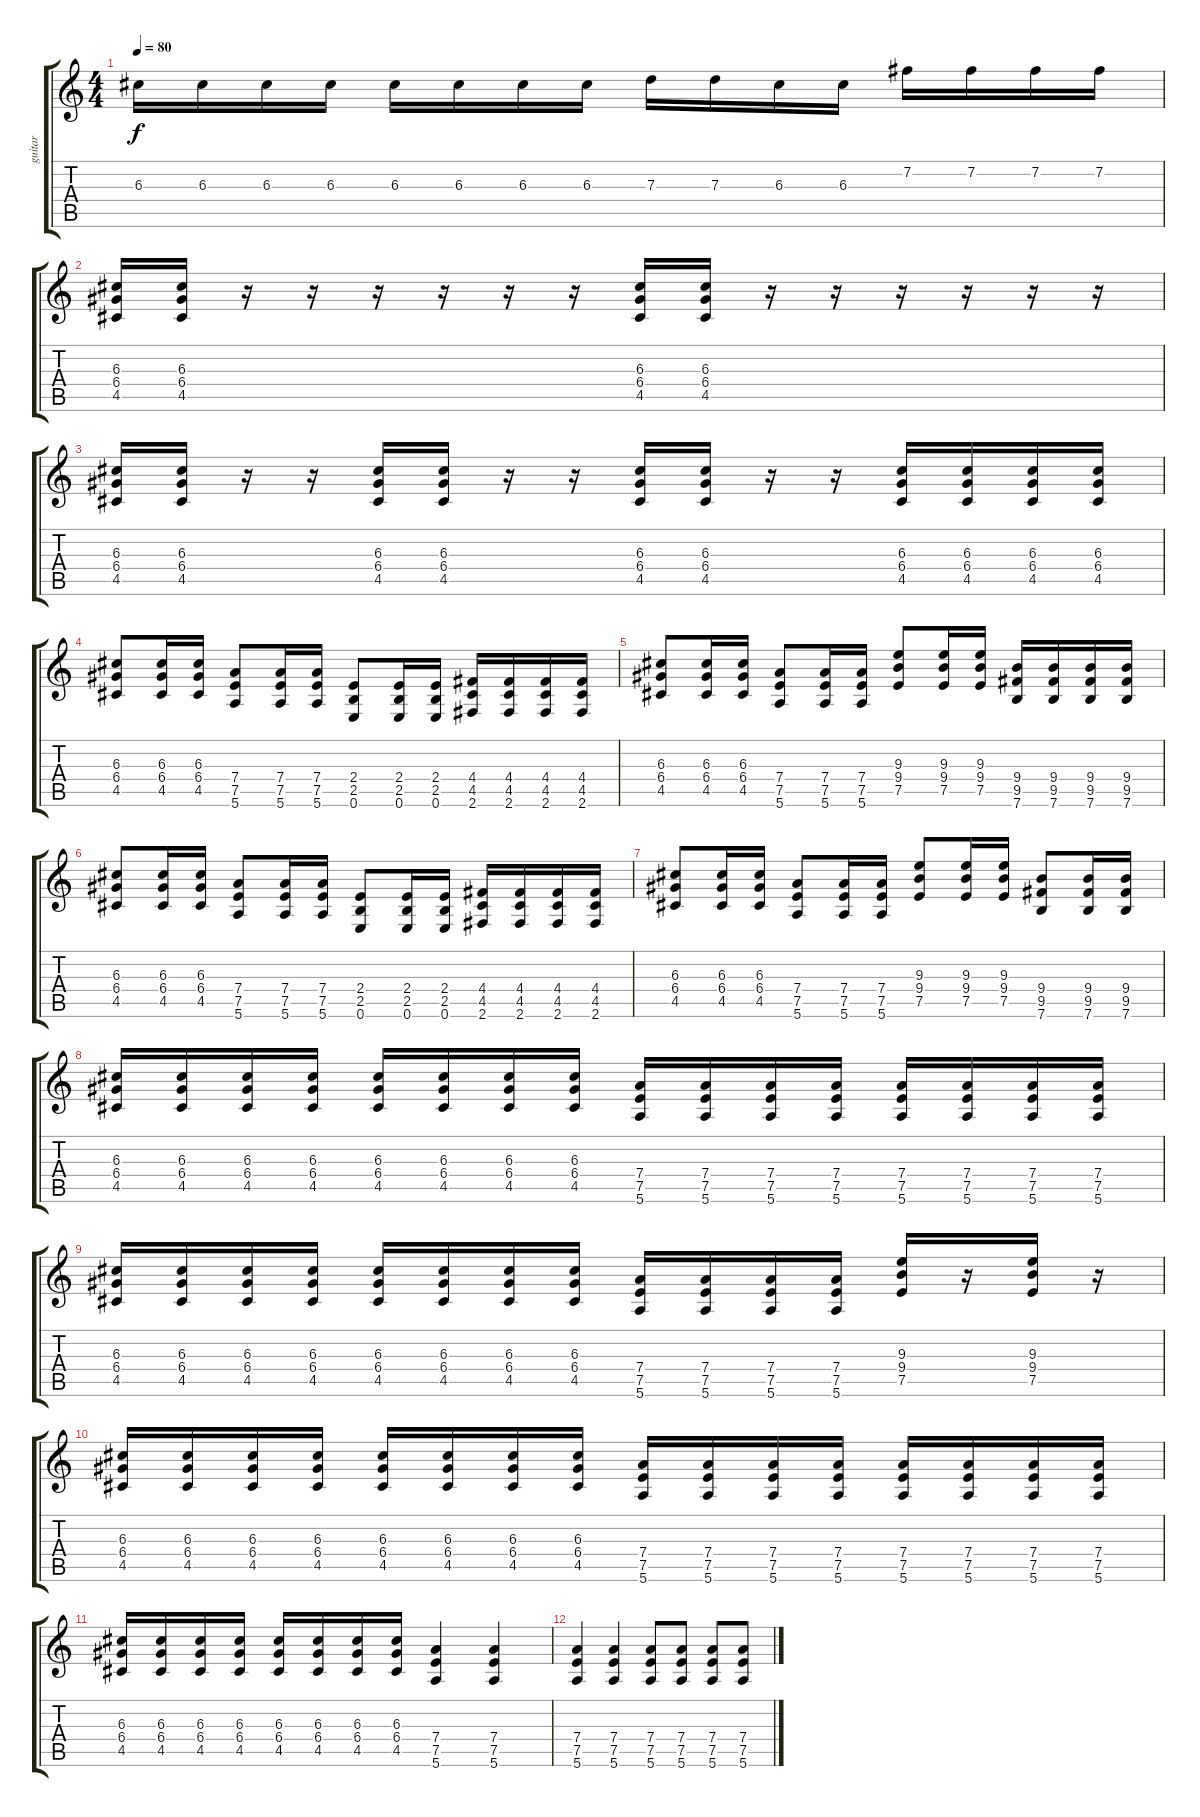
\track ("guitar" "guitar") {instrument distortionguitar}
\staff {score tabs}
\tuning (E4 B3 G3 D3 A2 E2) {hide}
\ts (4 4)
\tempo 80
\clef g2
\ks c
6.3.16{dy f} 6.3.16 6.3.16 6.3.16 6.3.16 6.3.16 6.3.16 6.3.16 7.3.16 7.3.16 6.3.16 6.3.16 7.2.16 7.2.16 7.2.16 7.2.16 |
(6.3 6.4 4.5).16{instrument distortionguitar} (6.3 6.4 4.5).16 r.16 r.16 r.16 r.16 r.16 r.16 (6.3 6.4 4.5).16 (6.3 6.4 4.5).16 r.16 r.16 r.16 r.16 r.16 r.16 |
(6.3 6.4 4.5).16 (6.3 6.4 4.5).16 r.16 r.16 (6.3 6.4 4.5).16 (6.3 6.4 4.5).16 r.16 r.16 (6.3 6.4 4.5).16 (6.3 6.4 4.5).16 r.16 r.16 (6.3 6.4 4.5).16 (6.3 6.4 4.5).16 (6.3 6.4 4.5).16 (6.3 6.4 4.5).16 |
(6.3 6.4 4.5).8 (6.3 6.4 4.5).16 (6.3 6.4 4.5).16 (7.4 7.5 5.6).8 (7.4 7.5 5.6).16 (7.4 7.5 5.6).16 (2.4 2.5 0.6).8 (2.4 2.5 0.6).16 (2.4 2.5 0.6).16 (4.4 4.5 2.6).16 (4.4 4.5 2.6).16 (4.4 4.5 2.6).16 (4.4 4.5 2.6).16 |
(6.3 6.4 4.5).8 (6.3 6.4 4.5).16 (6.3 6.4 4.5).16 (7.4 7.5 5.6).8 (7.4 7.5 5.6).16 (7.4 7.5 5.6).16 (9.3 9.4 7.5).8 (9.3 9.4 7.5).16 (9.3 9.4 7.5).16 (9.4 9.5 7.6).16 (9.4 9.5 7.6).16 (9.4 9.5 7.6).16 (9.4 9.5 7.6).16 |
(6.3 6.4 4.5).8 (6.3 6.4 4.5).16 (6.3 6.4 4.5).16 (7.4 7.5 5.6).8 (7.4 7.5 5.6).16 (7.4 7.5 5.6).16 (2.4 2.5 0.6).8 (2.4 2.5 0.6).16 (2.4 2.5 0.6).16 (4.4 4.5 2.6).16 (4.4 4.5 2.6).16 (4.4 4.5 2.6).16 (4.4 4.5 2.6).16 |
(6.3 6.4 4.5).8 (6.3 6.4 4.5).16 (6.3 6.4 4.5).16 (7.4 7.5 5.6).8 (7.4 7.5 5.6).16 (7.4 7.5 5.6).16 (9.3 9.4 7.5).8 (9.3 9.4 7.5).16 (9.3 9.4 7.5).16 (9.4 9.5 7.6).8 (9.4 9.5 7.6).16 (9.4 9.5 7.6).16 |
(6.3 6.4 4.5).16 (6.3 6.4 4.5).16 (6.3 6.4 4.5).16 (6.3 6.4 4.5).16 (6.3 6.4 4.5).16 (6.3 6.4 4.5).16 (6.3 6.4 4.5).16 (6.3 6.4 4.5).16 (7.4 7.5 5.6).16 (7.4 7.5 5.6).16 (7.4 7.5 5.6).16 (7.4 7.5 5.6).16 (7.4 7.5 5.6).16 (7.4 7.5 5.6).16 (7.4 7.5 5.6).16 (7.4 7.5 5.6).16 |
(6.3 6.4 4.5).16 (6.3 6.4 4.5).16 (6.3 6.4 4.5).16 (6.3 6.4 4.5).16 (6.3 6.4 4.5).16 (6.3 6.4 4.5).16 (6.3 6.4 4.5).16 (6.3 6.4 4.5).16 (7.4 7.5 5.6).16 (7.4 7.5 5.6).16 (7.4 7.5 5.6).16 (7.4 7.5 5.6).16 (9.3 9.4 7.5).16 r.16 (9.3 9.4 7.5).16 r.16 |
(6.3 6.4 4.5).16 (6.3 6.4 4.5).16 (6.3 6.4 4.5).16 (6.3 6.4 4.5).16 (6.3 6.4 4.5).16 (6.3 6.4 4.5).16 (6.3 6.4 4.5).16 (6.3 6.4 4.5).16 (7.4 7.5 5.6).16 (7.4 7.5 5.6).16 (7.4 7.5 5.6).16 (7.4 7.5 5.6).16 (7.4 7.5 5.6).16 (7.4 7.5 5.6).16 (7.4 7.5 5.6).16 (7.4 7.5 5.6).16 |
(6.3 6.4 4.5).16 (6.3 6.4 4.5).16 (6.3 6.4 4.5).16 (6.3 6.4 4.5).16 (6.3 6.4 4.5).16 (6.3 6.4 4.5).16 (6.3 6.4 4.5).16 (6.3 6.4 4.5).16 (7.4 7.5 5.6).4 (7.4 7.5 5.6).4 |
(7.4 7.5 5.6).4 (7.4 7.5 5.6).4 (7.4 7.5 5.6).8 (7.4 7.5 5.6).8 (7.4 7.5 5.6).8 (7.4 7.5 5.6).8
